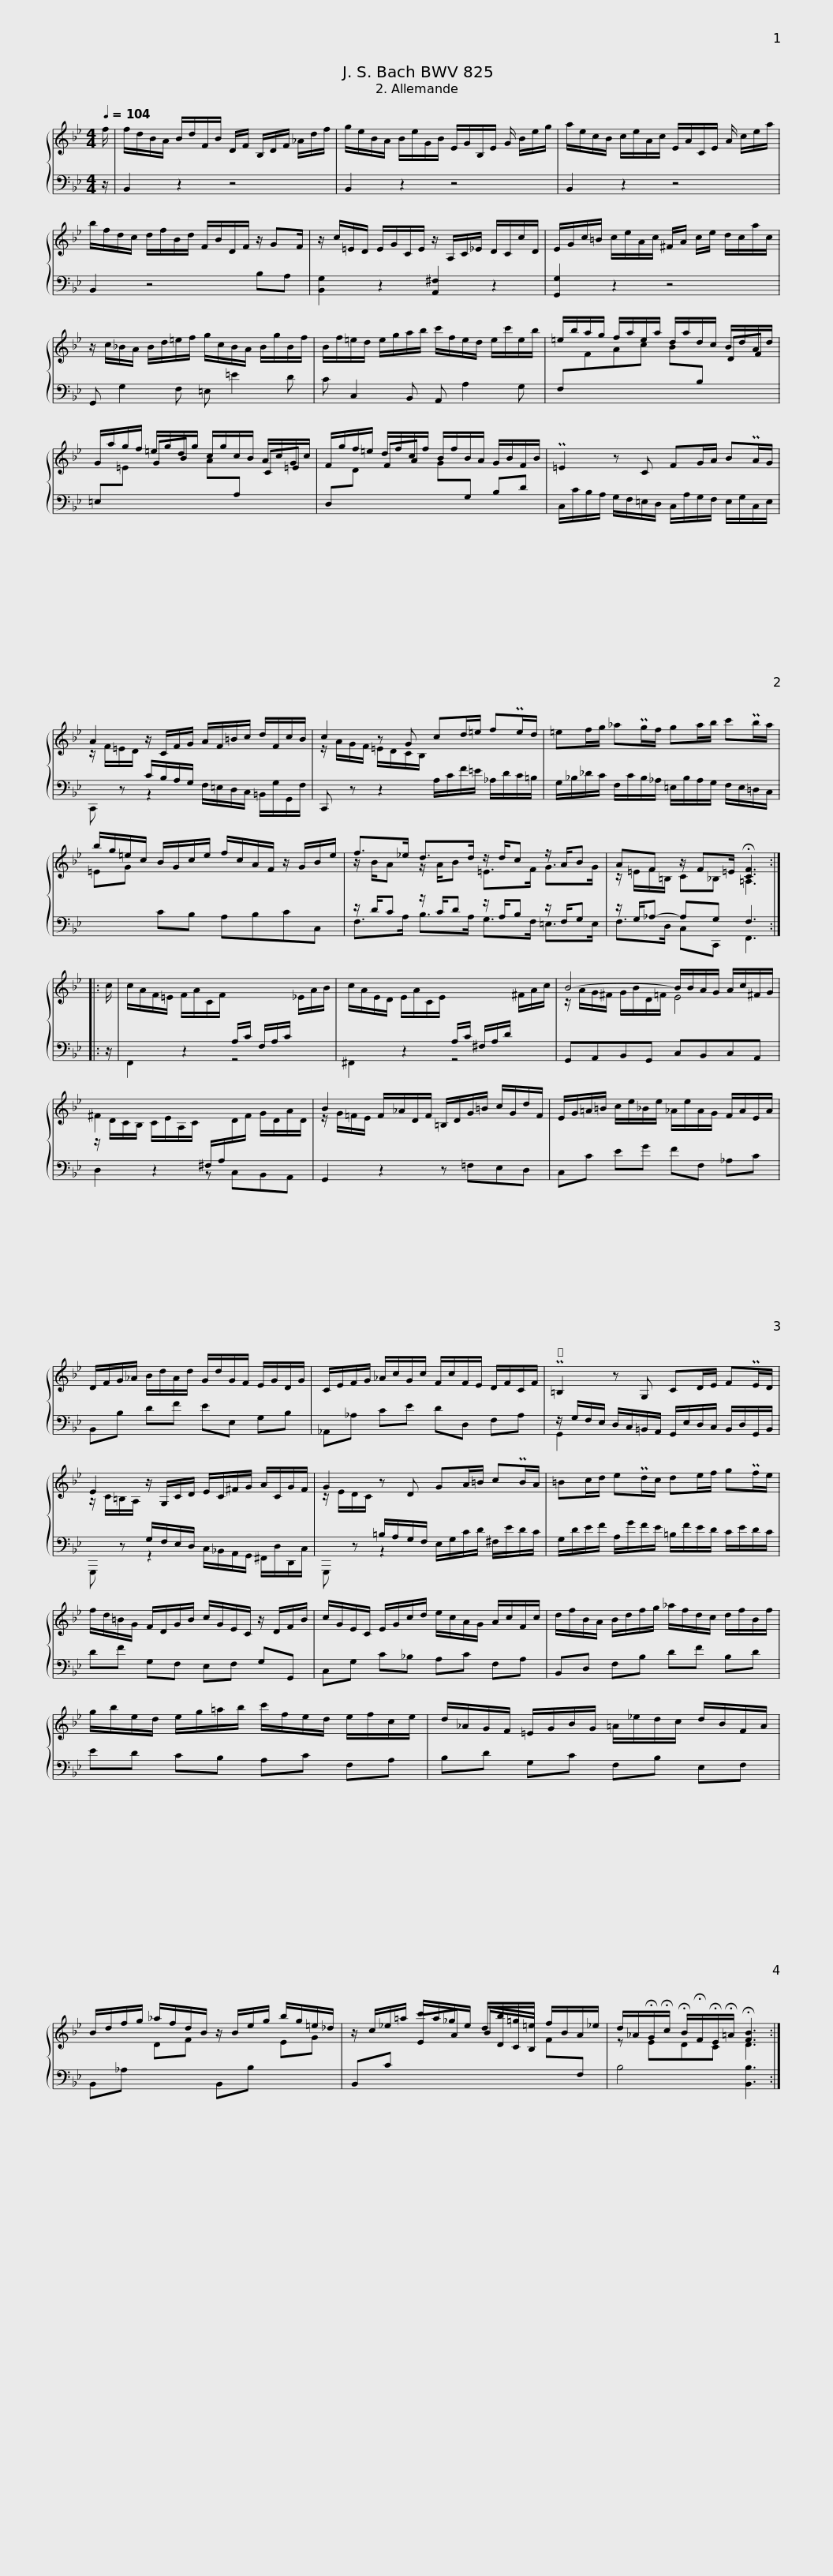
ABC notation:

X:1
%%score { ( 1 3 ) | ( 2 4 ) }
L:1/8
Q:1/4=104
M:4/4
I:linebreak $
K:Bb
V:1 treble
V:3 treble
V:2 bass
V:4 bass
V:1
 f/ | f/d/B/A/ B/d/F/B/ D/F/ B,/D/F/ _A/d/f/ | g/e/B/A/ B/e/G/B/ E/G/B,/E/ G/ B/e/g/ | a/e/c/B/ c/e/A/c/ E/A/C/E/ A/ c/e/a/ |$ b/f/d/c/ d/f/B/d/ F/B/D/F/ z/ GF/ | %5
 z/ c/=E/D/ E/G/C/E/ z/ A,/C/_E/ D/C/c/D/ | E/G/c/=B/ c/e/A/c/ ^F/A/ c/e/ d/c/a/c/ |$ z/ c/_B/A/ B/d/=e/f/ g/c/B/A/ B/g/B/f/ | B/f/=e/d/ e/g/a/b/ c'/f/e/d/ e/c'/e/b/ | =e/b/a/g/ f/a/e/a/ d/a/d/c/ B/d/A/d/ |$ %10
 G/a/g/f/ =e/g/d/g/ c/g/c/B/ A/c/G/c/ | F/g/f/=e/ d/f/c/f/ B/f/B/A/ G/B/F/B/ | P=E2 z C FG/A/ BPA/G/ |$ A2 z/ C/F/G/ A/F/=B/c/ d/F/c/B/ | c2 z G cd/=e/ fPe/d/ |$ %15
 =ef/g/ _aPg/f/ ga/b/ c'Pb/a/ | b/g/=e/c/ B/G/c/e/ f/c/A/F/ z/ G/B/e/ | f>_e d>d z/ d/c z/ A/B |$ AF z/ F=E/ !fermata![CF]3 ::$ c/ | %20
 c/A/F/=E/ F/A/C/F/[I:staff +1] A,/C/ F,/A,/C/[I:staff -1] _E/A/B/ | c/A/E/D/ E/A/C/E/[I:staff +1] A,/C/ ^F,/A,/D/[I:staff -1] ^F/A/c/ |$ B4- B/B/A/G/ A/c/^F/G/ | ^F2 C/E/A,/C/[I:staff +1] ^F,/A,/[I:staff -1]D/F/ G/D/A/D/ | B2 F/_A/D/F/ =B,/D/G/=B/ c/G/d/F/ |$ %25
 E/G/=A/=B/ c/e/_B/e/ _A/e/A/G/ F/A/E/A/ | D/F/G/_A/ B/d/A/d/ G/d/G/F/ E/G/D/G/ | C/E/F/G/ _A/c/G/c/ F/c/F/E/ D/F/C/F/ |$ P=B,2 z G, CD/E/ FPE/D/ | E2 z/ G,/C/D/ E/C/^F/G/ A/C/G/F/ | %30
 G2 z D GA/=B/ cPB/A/ |$ =Bc/d/ ePd/c/ de/f/ gPf/e/ | f/d/=B/G/ F/D/G/B/ c/G/E/C/ z/ D/F/B/ | c/G/E/C/ E/G/c/d/ e/c/A/G/ A/c/F/c/ |$ d/f/B/A/ B/d/f/g/ _a/f/d/c/ d/f/B/f/ | %35
 g/b/e/d/ e/g/=a/b/ c'/f/e/d/ e/f/c/e/ | d/_A/G/F/ =E/G/B/G/ =A/_e/d/c/ d/B/F/A/ |$ B/d/f/g/ _a/f/d/B/ z/ B/e/g/ b/g/=e/_d/ | z/ c/_e/=a/ c'/a/_g/e/ d/b/=g/=e/ f/B/A/_e/ | d/_A/!fermata!G/!fermata!c/ !fermata!B/!fermata!F/!fermata!E/!fermata!=A/ !fermata![FB]3 :| %40
V:2
 z/ | B,,2 z2 z4 | B,,2 z2 z4 | B,,2 z2 z4 |$ B,,2 z4 B,A, | %5
 [B,,G,]2 z2 [A,,^F,]2 z2 | [G,,G,]2 z2 z4 |$ G,, G,2 F, =E, =E2 D | C C,2 B,, A,, A,2 G, | F,[I:staff -1]FAc B[I:staff +1]B, x2 |$ %10
 =E,[I:staff -1]=E[I:staff +1] x2[I:staff -1] A[I:staff +1]A, x2 | D,[I:staff -1]D[I:staff +1] x2[I:staff -1] G[I:staff +1]G, B,D | C,/C/B,/A,/ G,/F,/=E,/D,/ C,/A,/G,/F,/ E,/G,/C,/E,/ |$ C,, z z2 F,/=E,/D,/C,/ =B,,/G,/G,,/F,/ | C,, z z2 A,/C/F/=E/ _A,/D/C/=B,/ |$ %15
 G,/_B,/_D/C/ F,/C/B,/_A,/ =E,/B,/A,/G,/ F,/E,/=D,/C,/ | x2 CB, A,B,CC, | z/ D/C z/ C/D z/ A,/B, z/ F,/G, |$ z/ G,/_A,- A,G, F,3 ::$ z/ | %20
 F,,2 z2 z4 | ^F,,2 z2 z4 |$ G,,A,,B,,G,, C,B,,C,A,, | D,2 z2 z C,B,,A,, | G,,2 z2 z =F,E,D, |$ %25
 C,C EG FF, _A,C | B,,B, DF EE, G,B, | _A,,_A, CE DD, F,A, |$ z/ G,/F,/E,/ D,/C,/=B,,/A,,/ G,,/E,/D,/C,/ B,,/D,/G,,/B,,/ | G,,, z z2 C,/_B,,/A,,/G,,/ ^F,,/D,/D,,/C,/ | %30
 G,,, z z2 E,/G,/C/D/ ^F,/E/D/C/ |$ G,/D/E/F/ A,/G/F/E/ =B,/F/E/D/ C/E/D/C/ | DF G,F, E,F, G,G,, | C,G, C_B, A,C F,A, |$ B,,D, F,B, DF B,D | %35
 ED CB, A,C F,A, | B,D G,C F,B, E,F, |$ B,,_A, x2 B,,B, x2 | B,,C x2 x2[I:staff -1] F[I:staff +1]F, | B,4 [B,,B,]3 :| %40
V:3
 x/ | x8 | x8 | x8 |$ x8 | %5
 x8 | x8 |$ x8 | x8 | x6 DF |$ %10
 x2 GB x2 C=E | x2 FA x4 | x8 |$ z/ F/=E/D/[I:staff +1] C/B,/A,/G,/ x4 |[I:staff -1] z/ A/G/F/ =E/D/C/B,/ x4 |$ %15
 x8 | =EG x6 | z/ B/A z/ A/B =E>F G>G |$ z/ =E/F/=B,/ C_B, =A,3 ::$ x/ | %20
 x8 | x8 |$ z/ A/G/^F/ G/B/D/=F/ E4 | z/ D/C/B,/ x6 | z/ G/=F/E/ x6 |$ %25
 x8 | x8 | x8 |$ x8 | z/ C/=B,/A,/[I:staff +1] G,/F,/E,/D,/ x4 | %30
[I:staff -1] z/ E/D/C/[I:staff +1] =B,/A,/G,/F,/ x4 |$ x8 | x8 | x8 |$ x8 | %35
 x8 | x8 |$ x2[I:staff -1] DF x2 EG | x2 EA B/D/C/B,/ x2 | z EDC D3 :| %40
V:4
 x/ | x8 | x8 | x8 |$ x8 | %5
 x8 | x8 |$ x8 | x8 | x8 |$ %10
 x8 | x8 | x8 |$ x8 | x8 |$ %15
 x8 | x8 | F,>A, B,>A, G,>F, =E,>E, |$ F,>D, C,C,, F,,3 ::$ x/ | %20
 x8 | x8 |$ x8 | x8 | x8 |$ %25
 x8 | x8 | x8 |$ G,,2 x6 | x8 | %30
 x8 |$ x8 | x8 | x8 |$ x8 | %35
 x8 | x8 |$ x8 | x8 | x7 :| %40
